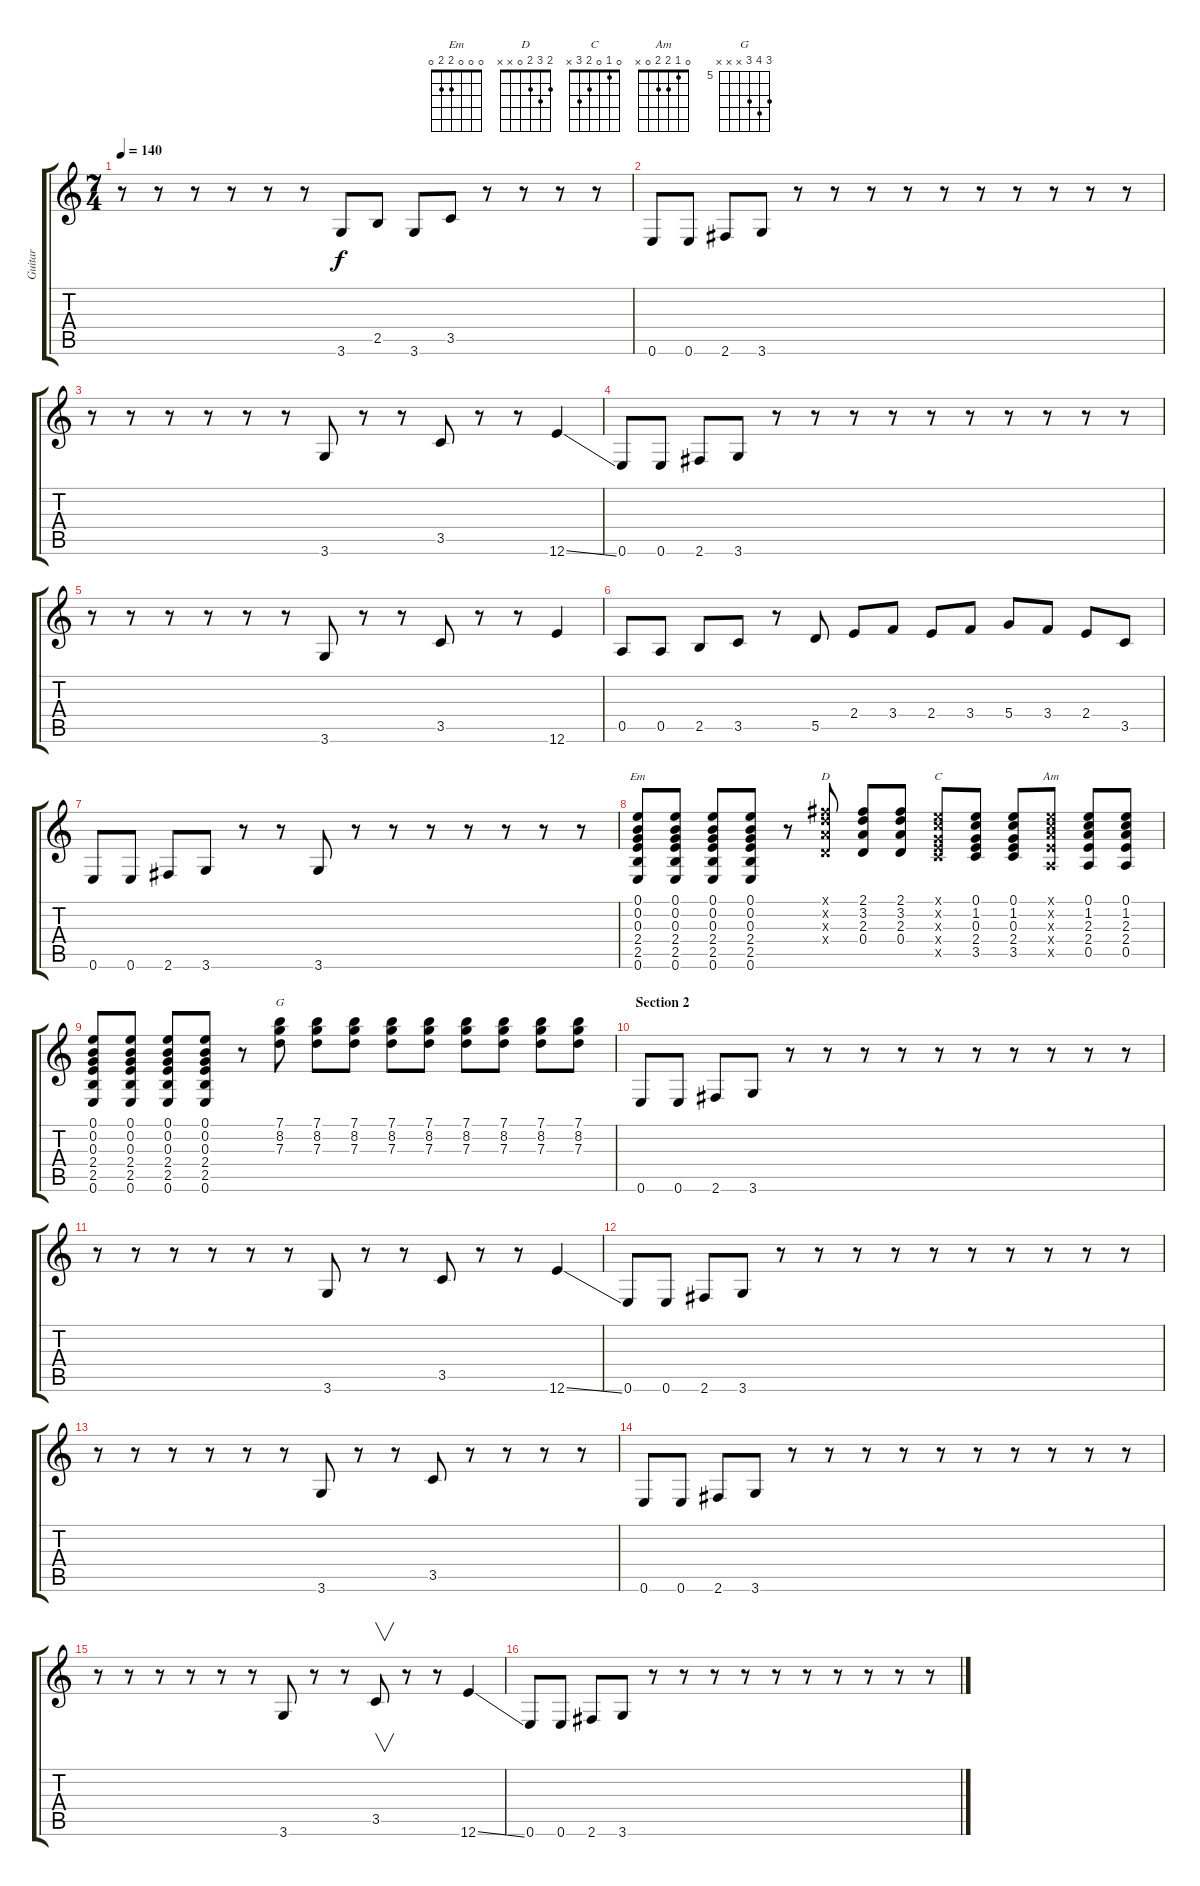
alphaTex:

\track ("Guitar" "Guitar") {instrument overdrivenguitar}
\staff {score tabs}
\tuning (E4 B3 G3 D3 A2 E2) {hide}
\chord ("Em" 0 0 0 2 2 0)
\chord ("D" 2 3 2 0 x x)
\chord ("C" 0 1 0 2 3 x)
\chord ("Am" 0 1 2 2 0 x)
\chord ("G" 7 8 7 x x x) {firstfret 5}
\ts (7 4)
\tempo 140
\clef g2
\ks c
r.8{dy f} r.8 r.8 r.8 r.8 r.8 3.6.8 2.5.8 3.6.8 3.5.8 r.8 r.8 r.8 r.8 |
0.6.8 0.6.8 2.6.8 3.6.8 r.8 r.8 r.8 r.8 r.8 r.8 r.8 r.8 r.8 r.8 |
r.8 r.8 r.8 r.8 r.8 r.8 3.6.8 r.8 r.8 3.5.8 r.8 r.8 12.6{ss}.4 |
0.6.8 0.6.8 2.6.8 3.6.8 r.8 r.8 r.8 r.8 r.8 r.8 r.8 r.8 r.8 r.8 |
r.8 r.8 r.8 r.8 r.8 r.8 3.6.8 r.8 r.8 3.5.8 r.8 r.8 12.6.4 |
0.5.8 0.5.8 2.5.8 3.5.8 r.8 5.5.8 2.4.8 3.4.8 2.4.8 3.4.8 5.4.8 3.4.8 2.4.8 3.5.8 |
0.6.8 0.6.8 2.6.8 3.6.8 r.8 r.8 3.6.8 r.8 r.8 r.8 r.8 r.8 r.8 r.8 |
(0.1 0.2 0.3 2.4 2.5 0.6).8{ch "Em"} (0.1 0.2 0.3 2.4 2.5 0.6).8 (0.1 0.2 0.3 2.4 2.5 0.6).8 (0.1 0.2 0.3 2.4 2.5 0.6).8 r.8 (2.1{x} 3.2{x} 2.3{x} 0.4{x}).8{ch "D"} (2.1 3.2 2.3 0.4).8 (2.1 3.2 2.3 0.4).8 (0.1{x} 1.2{x} 0.3{x} 2.4{x} 3.5{x}).8{ch "C"} (0.1 1.2 0.3 2.4 3.5).8 (0.1 1.2 0.3 2.4 3.5).8 (0.1{x} 1.2{x} 2.3{x} 2.4{x} 0.5{x}).8{ch "Am"} (0.1 1.2 2.3 2.4 0.5).8 (0.1 1.2 2.3 2.4 0.5).8 |
(0.1 0.2 0.3 2.4 2.5 0.6).8 (0.1 0.2 0.3 2.4 2.5 0.6).8 (0.1 0.2 0.3 2.4 2.5 0.6).8 (0.1 0.2 0.3 2.4 2.5 0.6).8 r.8 (7.1 8.2 7.3).8{ch "G"} (7.1 8.2 7.3).8 (7.1 8.2 7.3).8 (7.1 8.2 7.3).8 (7.1 8.2 7.3).8 (7.1 8.2 7.3).8 (7.1 8.2 7.3).8 (7.1 8.2 7.3).8 (7.1 8.2 7.3).8 |
\section ("" "Section 2")
0.6.8 0.6.8 2.6.8 3.6.8 r.8 r.8 r.8 r.8 r.8 r.8 r.8 r.8 r.8 r.8 |
r.8 r.8 r.8 r.8 r.8 r.8 3.6.8 r.8 r.8 3.5.8 r.8 r.8 12.6{ss}.4 |
0.6.8 0.6.8 2.6.8 3.6.8 r.8 r.8 r.8 r.8 r.8 r.8 r.8 r.8 r.8 r.8 |
r.8 r.8 r.8 r.8 r.8 r.8 3.6.8 r.8 r.8 3.5.8 r.8 r.8 r.8 r.8 |
0.6.8 0.6.8 2.6.8 3.6.8 r.8 r.8 r.8 r.8 r.8 r.8 r.8 r.8 r.8 r.8 |
r.8 r.8 r.8 r.8 r.8 r.8 3.6.8 r.8 r.8 3.5.8{v} r.8 r.8 12.6{ss}.4 |
0.6.8 0.6.8 2.6.8 3.6.8 r.8 r.8 r.8 r.8 r.8 r.8 r.8 r.8 r.8 r.8
